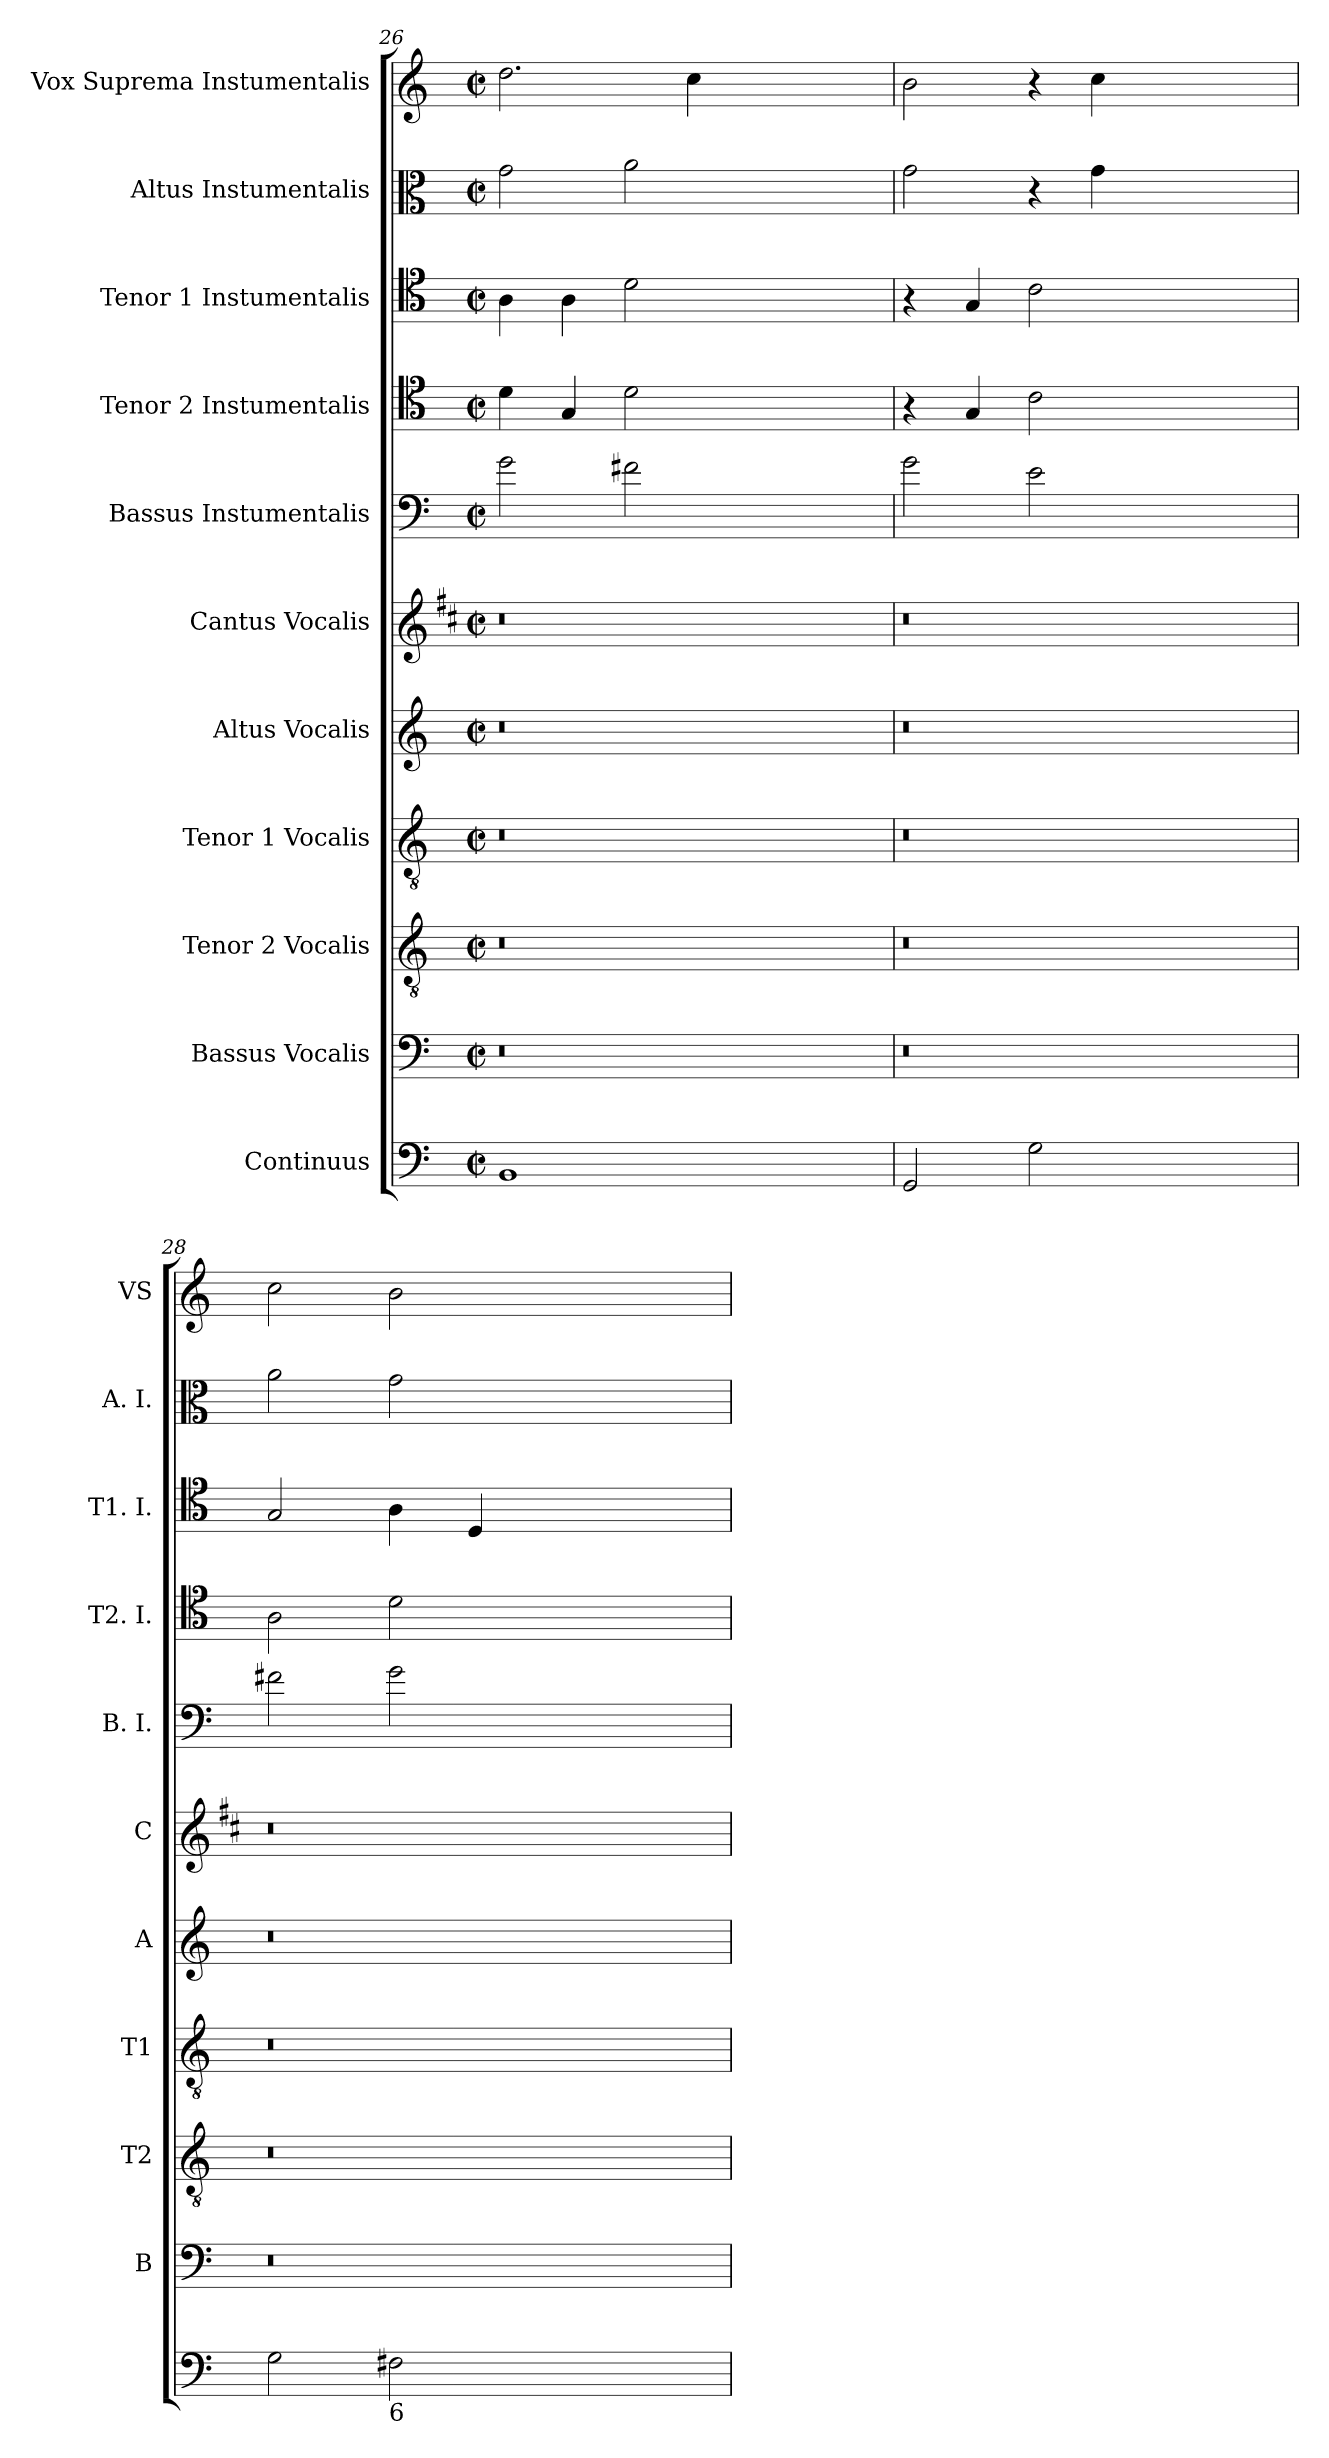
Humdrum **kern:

**kern	**kern	**kern	**kern	**kern	**kern	**kern	**kern	**kern	**kern	**kern
*part11	*part10	*part9	*part8	*part7	*part6	*part5	*part4	*part3	*part2	*part1
*staff11	*staff10	*staff9	*staff8	*staff7	*staff6	*staff5	*staff4	*staff3	*staff2	*staff1
*I"Continuus	*I"Bassus Vocalis	*I"Tenor 2 Vocalis	*I"Tenor 1 Vocalis	*I"Altus Vocalis	*I"Cantus Vocalis	*I"Bassus Instumentalis	*I"Tenor 2 Instumentalis	*I"Tenor 1 Instumentalis	*I"Altus Instumentalis	*I"Vox Suprema Instumentalis
*	*I'B	*I'T2	*I'T1	*I'A	*I'C	*I'B. I.	*I'T2. I.	*I'T1. I.	*I'A. I.	*I'VS
*clefF4	*clefF4	*clefGv2	*clefGv2	*clefG2	*clefG2	*clefF4	*clefC4	*clefC4	*clefC3	*clefG2
*	*	*	*	*	*ITrd1c2	*ITrd7c12	*	*	*	*
*k[]	*k[]	*k[]	*k[]	*k[]	*k[]	*k[]	*k[]	*k[]	*k[]	*k[]
*C:	*C:	*C:	*C:	*C:	*C:	*C:	*C:	*C:	*C:	*C:
*M2/2	*M4/2	*M4/2	*M4/2	*M4/2	*M4/2	*M2/2	*M2/2	*M2/2	*M2/2	*M2/2
*met(c|)	*met(c|)	*met(c|)	*met(c|)	*met(c|)	*met(c|)	*met(c|)	*met(c|)	*met(c|)	*met(c|)	*met(c|)
=26	=26	=26	=26	=26	=26	=26	=26	=26	=26	=26
1BB	0r	0r	0r	0r	0r	2G	4d	4A	2g	2.dd
.	.	.	.	.	.	.	4G	4A	.	.
.	.	.	.	.	.	2F#X	2d	2d	2a	.
.	.	.	.	.	.	.	.	.	.	4cc
1ryy	.	.	.	.	.	1ryy	1ryy	1ryy	1ryy	1ryy
=27	=27	=27	=27	=27	=27	=27	=27	=27	=27	=27
2GG	0r	0r	0r	0r	0r	2G	4r	4r	2g	2b
.	.	.	.	.	.	.	4G	4G	.	.
2G	.	.	.	.	.	2E	2c	2c	4r	4r
.	.	.	.	.	.	.	.	.	4g	4cc
1ryy	.	.	.	.	.	1ryy	1ryy	1ryy	1ryy	1ryy
=28	=28	=28	=28	=28	=28	=28	=28	=28	=28	=28
2G	0r	0r	0r	0r	0r	2F#X	2A	2G	2a	2cc
!LO:TX:b:t=6	!	!	!	!	!	!	!	!	!	!
2F#X	.	.	.	.	.	2G	2d	4A	2g	2b
.	.	.	.	.	.	.	.	4D	.	.
1ryy	.	.	.	.	.	1ryy	1ryy	1ryy	1ryy	1ryy
=	=	=	=	=	=	=	=	=	=	=
*-	*-	*-	*-	*-	*-	*-	*-	*-	*-	*-
